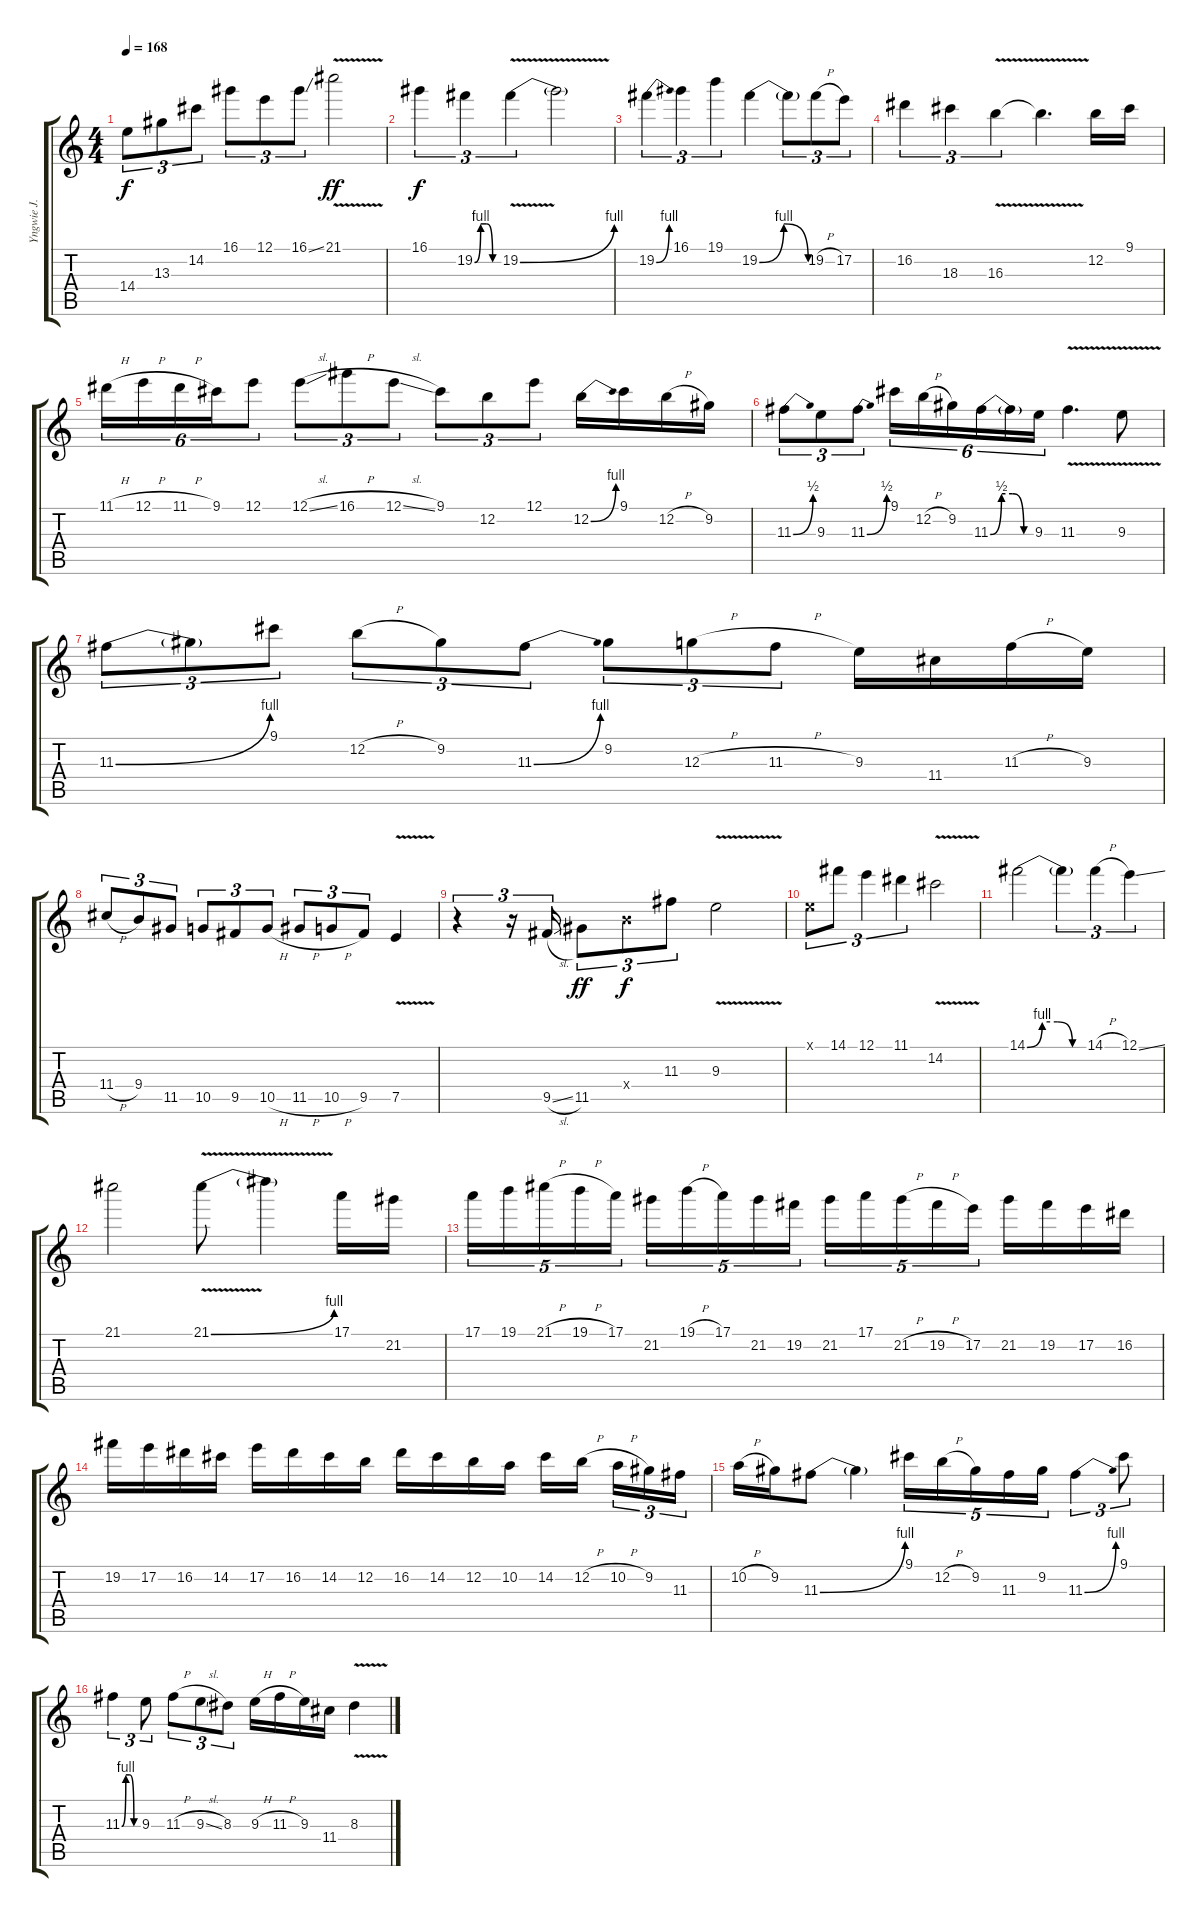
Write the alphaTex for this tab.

\track ("Yngwie J. Malmsteen (Lead Guitar)" "Yngwie J. ") {instrument overdrivenguitar}
\staff {score tabs}
\tuning (E4 B3 G3 D3 A2 E2) {hide}
\ts (4 4)
\tempo 168
\clef g2
\ks c
14.4.8{tu (3 2) dy f instrument overdrivenguitar} 13.3.8{tu (3 2)} 14.2.8{tu (3 2)} 16.1.8{tu (3 2)} 12.1.8{tu (3 2)} 16.1{ss}.8{tu (3 2)} 21.1{v}.2{dy ff} |
16.1.4{tu (3 2) dy f instrument overdrivenguitar} 19.2{be (custom 0 0 15 4 30 4 45 0 60 0)}.4{tu (3 2)} 19.2{be (bend 0 0 60 4) v}.4{tu (3 2)} 19.2{t}.2 |
19.2{be (bend 0 0 60 4)}.4{tu (3 2)} 16.1.4{tu (3 2)} 19.1.4{tu (3 2)} 19.2{be (bendrelease 0 0 15 4 30 4 60 0)}.4 19.2{t}.8{tu (3 2)} 19.2{h}.8{tu (3 2)} 17.2.8{tu (3 2)} |
16.2.4{tu (3 2)} 18.3.4{tu (3 2)} 16.3{v}.4{tu (3 2)} 16.3{t}.4{d} 12.2.16 9.1.16 |
11.1{h}.16{tu (6 4)} 12.1{h}.16{tu (6 4)} 11.1{h}.16{tu (6 4)} 9.1.16{tu (6 4)} 12.1.8{tu (6 4)} 12.1{sl}.8{tu (3 2)} 16.1{h}.8{tu (3 2)} 12.1{sl}.8{tu (3 2)} 9.1.8{tu (3 2)} 12.2.8{tu (3 2)} 12.1.8{tu (3 2)} 12.2{be (bend 0 0 60 4)}.16 9.1.16 12.2{h}.16 9.2.16 |
11.3{be (bend 0 0 60 2)}.8{tu (3 2)} 9.3.8{tu (3 2)} 11.3{be (bend 0 0 60 2)}.8{tu (3 2)} 9.1.16{tu (6 4)} 12.2{h}.16{tu (6 4)} 9.2.16{tu (6 4)} 11.3{be (custom 0 0 15 2 30 2 45 0 60 0)}.16{tu (6 4)} 11.3{t}.16{tu (6 4)} 9.3.16{tu (6 4)} 11.3{v}.4{d} 9.3{v}.8 |
11.3{be (bend 0 0 60 4)}.8{tu (3 2)} 11.3{t}.8{tu (3 2)} 9.1.8{tu (3 2)} 12.2{h}.8{tu (3 2)} 9.2.8{tu (3 2)} 11.3{be (bend 0 0 60 4)}.8{tu (3 2)} 9.2.8{tu (3 2)} 12.3{h}.8{tu (3 2)} 11.3{h}.8{tu (3 2)} 9.3.16 11.4.16 11.3{h}.16 9.3.16 |
11.4{h}.8{tu (3 2)} 9.4.8{tu (3 2)} 11.5.8{tu (3 2)} 10.5.8{tu (3 2)} 9.5.8{tu (3 2)} 10.5{h}.8{tu (3 2)} 11.5{h}.8{tu (3 2)} 10.5{h}.8{tu (3 2)} 9.5.8{tu (3 2)} 7.5{v}.4 |
r.4{tu (3 2)} r.16{tu (3 2)} 9.5{sl}.16{tu (3 2)} 11.5.8{tu (3 2) dy ff} 9.4{x}.8{tu (3 2) dy f} 11.3.8{tu (3 2)} 9.3{v}.2 |
0.1{x}.8{tu (3 2)} 14.1.8{tu (3 2)} 12.1.4{tu (3 2)} 11.1.4{tu (3 2)} 14.2{v}.2 |
14.1{be (custom 0 0 15 4 30 4 45 0 60 0)}.2 14.1{t}.4{tu (3 2)} 14.1{h}.4{tu (3 2)} 12.1{ss}.4{tu (3 2)} |
21.1.2 21.1{be (bend 0 0 60 4) v}.8 21.1{t}.4 17.1.16 21.2.16 |
17.1.16{tu (5 4)} 19.1.16{tu (5 4)} 21.1{h}.16{tu (5 4)} 19.1{h}.16{tu (5 4)} 17.1.16{tu (5 4)} 21.2.16{tu (5 4)} 19.1{h}.16{tu (5 4)} 17.1.16{tu (5 4)} 21.2.16{tu (5 4)} 19.2.16{tu (5 4)} 21.2.16{tu (5 4)} 17.1.16{tu (5 4)} 21.2{h}.16{tu (5 4)} 19.2{h}.16{tu (5 4)} 17.2.16{tu (5 4)} 21.2.16 19.2.16 17.2.16 16.2.16 |
19.2.16 17.2.16 16.2.16 14.2.16 17.2.16 16.2.16 14.2.16 12.2.16 16.2.16 14.2.16 12.2.16 10.2.16 14.2.16 12.2{h}.16{beam splitsecondary} 10.2{h}.16{tu (3 2)} 9.2.16{tu (3 2)} 11.3.16{tu (3 2)} |
10.2{h}.16 9.2.16 11.3{be (bend 0 0 60 4)}.8 11.3{t}.4 9.1.16{tu (5 4)} 12.2{h}.16{tu (5 4)} 9.2.16{tu (5 4)} 11.3.16{tu (5 4)} 9.2.16{tu (5 4)} 11.3{be (bend 0 0 60 4)}.4{tu (3 2)} 9.1.8{tu (3 2)} |
11.3{be (custom 0 0 15 4 30 4 45 0 60 0)}.4{tu (3 2)} 9.3.8{tu (3 2)} 11.3{h}.8{tu (3 2)} 9.3{sl}.8{tu (3 2)} 8.3.8{tu (3 2)} 9.3{h}.16 11.3{h}.16 9.3.16 11.4.16 8.3{v}.4
